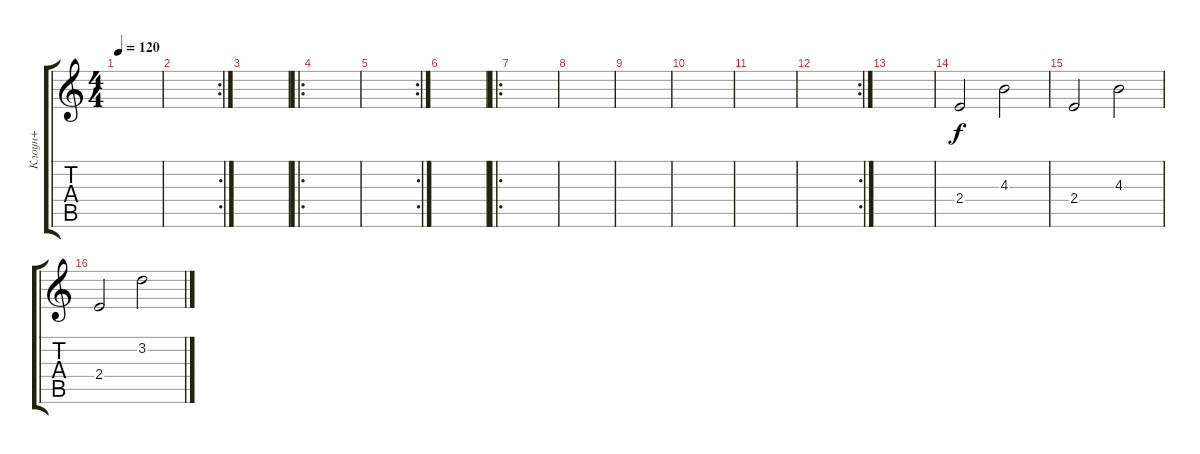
\track ("Клоун+" "Клоун+") {instrument overdrivenguitar}
\staff {score tabs}
\tuning (E4 B3 G3 D3 A2 E2) {hide}
\ts (4 4)
\tempo 120
\clef g2
\ks c
|
\rc 2
|
|
\ro
|
\rc 2
|
|
\ro
|
|
|
|
|
\rc 2
|
|
2.4.2 4.3.2 |
2.4.2 4.3.2 |
2.4.2 3.2.2
